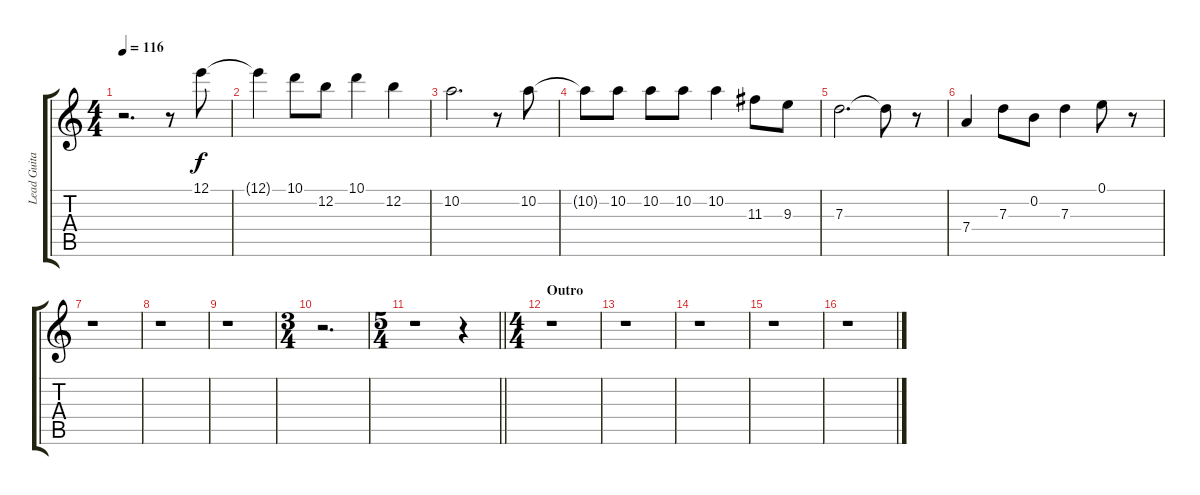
\track ("Lead Guitar" "Lead Guita") {instrument distortionguitar}
\staff {score tabs}
\tuning (E4 B3 G3 D3 A2 E2) {hide}
\ts (4 4)
\tempo 116
\clef g2
\ks c
r.2{d dy f} r.8 12.1.8 |
12.1{t}.4 10.1.8 12.2.8 10.1.4 12.2.4 |
10.2.2{d} r.8 10.2.8 |
10.2{t}.8 10.2.8 10.2.8 10.2.8 10.2.4 11.3.8 9.3.8 |
7.3.2{d} 7.3{t}.8 r.8 |
7.4.4 7.3.8 0.2.8 7.3.4 0.1.8 r.8 |
r.1 |
r.1 |
r.1 |
\ts (3 4)
r.2{d} |
\ts (5 4)
\barLineRight lightlight
r.1 r.4 |
\ts (4 4)
\section ("" "Outro")
r.1 |
r.1 |
r.1 |
r.1 |
r.1
